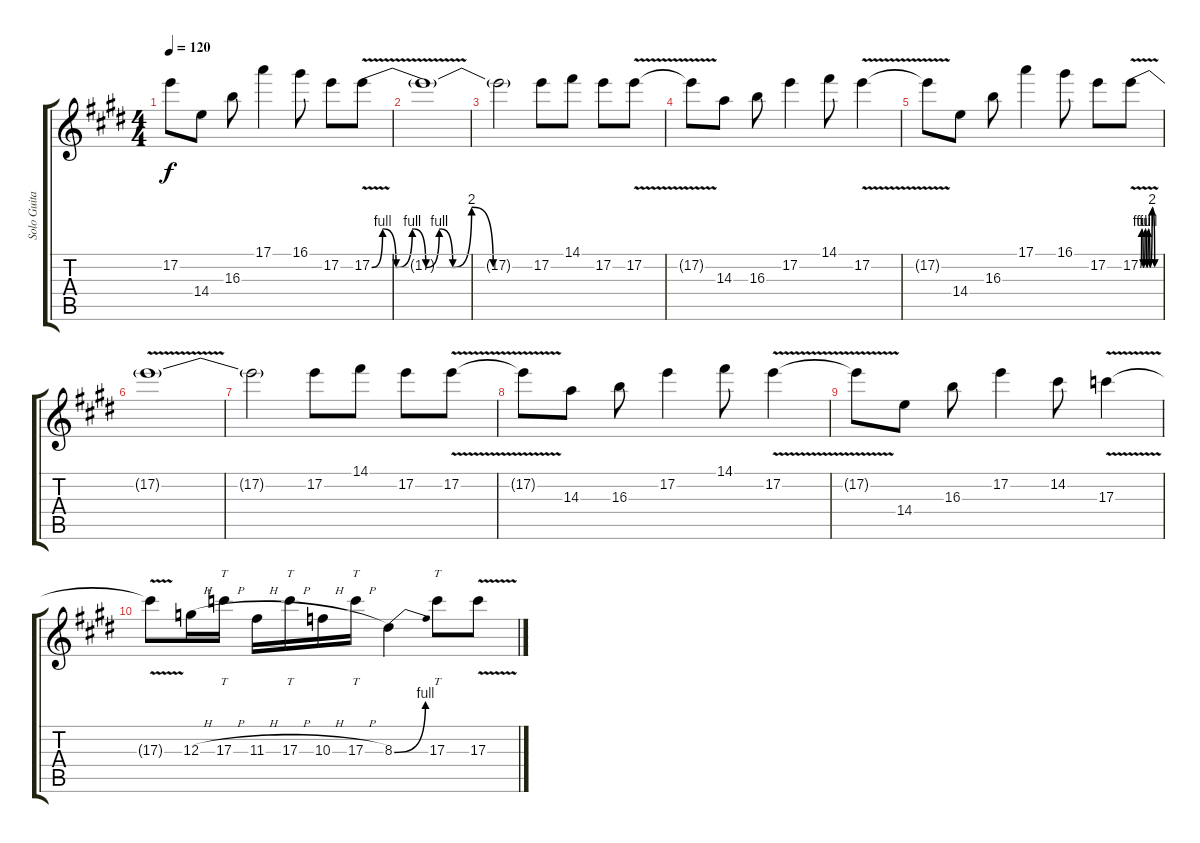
\track ("Solo Guitar" "Solo Guita") {instrument overdrivenguitar}
\staff {score tabs}
\tuning (E4 B3 G3 D3 A2 E2) {hide}
\ts (4 4)
\tempo 120
\clef g2
\ks e
17.2{t}.8{dy f} 14.4.8 16.3.8 17.1.4 16.1.8 17.2.8 17.2{be (custom 0 0 4 4 9 0 15 4 20 0 25 4 30 0 37 8 45 0 60 0) v}.8 |
17.2{t}.1 |
17.2{t}.2{volume 7} 17.2.8 14.1.8 17.2.8 17.2{v}.8 |
17.2{t}.8 14.3.8 16.3.8 17.2.4 14.1.8 17.2{v}.4 |
17.2{t}.8 14.4.8 16.3.8 17.1.4 16.1.8 17.2.8 17.2{be (custom 0 0 4 4 9 0 15 4 20 0 25 4 30 0 37 8 45 0 60 0) v}.8 |
17.2{t}.1 |
17.2{t}.2 17.2.8 14.1.8 17.2.8 17.2{v}.8 |
17.2{t}.8{volume 0} 14.3.8 16.3.8 17.2.4 14.1.8 17.2{v}.4 |
17.2{t}.8 14.4.8 16.3.8 17.2.4 14.2.8 17.3{v}.4 |
17.3{t}.8 12.3{h}.16 17.3{h}.16{tt} 11.3{h}.16 17.3{h}.16{tt} 10.3{h}.16 17.3{h}.16{tt} 8.3{be (bend 0 0 60 4)}.4 17.3.8{tt} 17.3{v}.8
